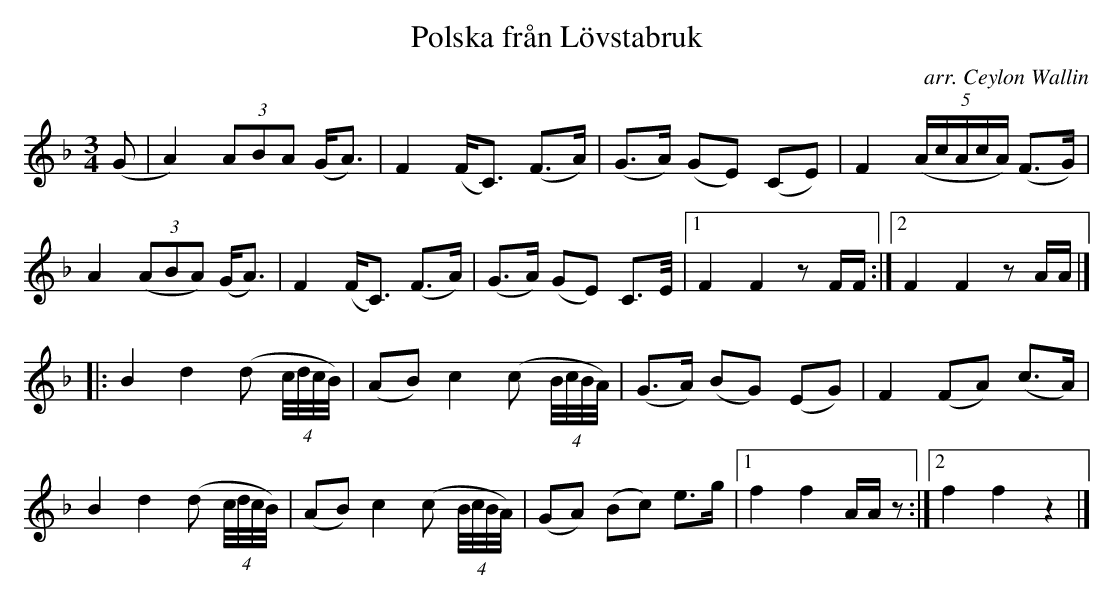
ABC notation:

X:1
T: Polska fr\aan L\"ovstabruk
C: arr. Ceylon Wallin
M: 3/4
L: 1/8
K: F
(G | A2) (3ABA (G<A) | F2 (F<C) (F>A) | (G>A) (GE) (CE) |\
F2 ((5A/c/A/c/A/) (F>G) |
A2 ((3ABA) (G<A) | F2 (F<C) (F>A) | (G>A) (GE) C>E/ |\
[1 F2 F2 z F/F/ :| [2 F2 F2 z A/A/ |]
|: B2 d2 (d (4c//d//c//B//) | (AB) c2 (c (4B//c//B//A//) | (G>A) (BG) (EG) |\
F2 (FA) (c>A) |
B2 d2 (d (4c//d//c//B//) | (AB) c2 (c (4B//c//B//A//) | (GA) (Bc) e>g |\
[1 f2 f2 A/A/ z :| [2 f2 f2 z2 |]
